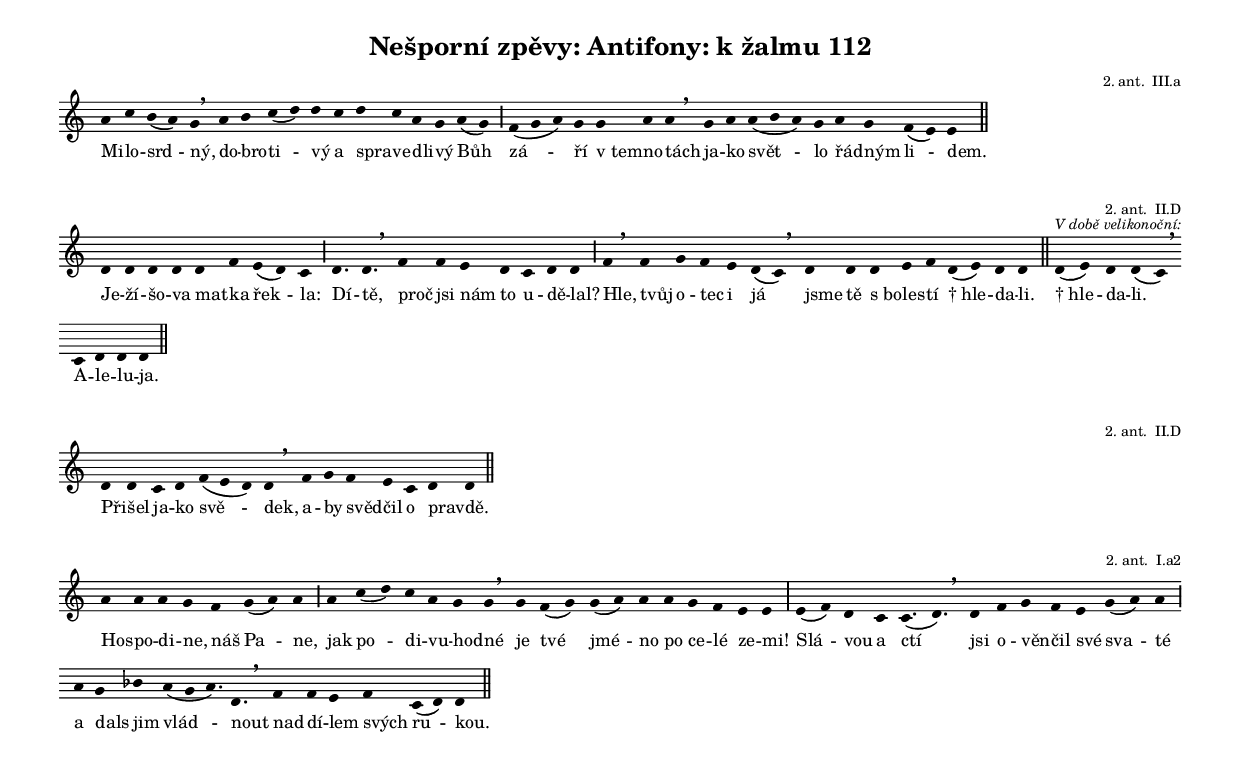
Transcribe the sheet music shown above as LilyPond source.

\version "2.15.37"

\header {
  title = "Nešporní zpěvy: Antifony: k žalmu 112"
}

\include "spolecne_nespory.ly"
\include "../../dilyresponsorii.ly"

\score {
  \relative c'' {
    \choralniRezim
    a4 c b( a) g \barMin a b c( d) d c d c a g a( g) \barMaior
    f( g a) g g a a \barMin g a a( b a) g a g f( e) e \barFinalis
  }
  \addlyrics {
    Mi -- lo -- srd -- ný,
    do -- bro -- ti -- vý
    a spra -- ve -- dli -- vý Bůh
    zá -- ří v_tem -- no -- tách
    ja -- ko svět -- lo řád -- ným li -- dem.
  }
  \header {
    quid = "2. ant."
    modus = "III"
    differentia = "a"
    psalmus = "Žalm 112"
    id = "zjeveni-ant2"
    piece = \markup {\sestavTitulek}
  }
}

\score {
  \relative c' {
    \choralniRezim
    d4 d d d d f e( d) c \barMaior

    d4. d \barMin f4 f e d c d d \barMaior
    f \barMin f g f e d( c) \barMin d d d e f
    d( e) d d \barFinalis

    d(^\markup\rubrVelikAleluja e) d d( c) \barMin c d d d \barFinalis
  }
  \addlyrics {
    Je -- ží -- šo -- va mat -- ka řek -- la:
    Dí -- tě, proč jsi nám to u -- dě -- lal?
    Hle, tvůj o -- tec i já jsme tě s_bo -- les -- tí
    \markup{\Dagger hle} -- da -- li.

    \markup{\Dagger hle} -- da -- li.
    A -- le -- lu -- ja.
  }
  \header {
    quid = "2. ant."
    modus = "II"
    differentia = "D"
    psalmus = "Žalm 112"
    id = "josef-ant2"
    piece = \markup {\sestavTitulek}
  }
}

\score {
  \relative c' {
    \choralniRezim
    d4 d c d f( e d) d \barMin
    f g f e c d d \barFinalis
  }
  \addlyrics {
    Při -- šel ja -- ko svě -- dek,
    a -- by svěd -- čil o prav -- dě.
  }
  \header {
    quid = "2. ant."
    modus = "II"
    differentia = "D"
    psalmus = "Žalm 112"
    id = "krtitel-ant2"
    piece = \markup {\sestavTitulek}
  }
}

\score {
  \relative c'' {
    \choralniRezim
    a4 a a g f g( a) a \barMaior
    a c( d) c a g g \barMin g f( g) g( a) a a g f e e \barMax

    e( f) d c c4.( d) \barMin d4 f g f e g( a) a \barMaior
    a g bes a( g a4.) d, \barMin f4 f e f c( d) d \barFinalis
  }
  \addlyrics {
    Hos -- po -- di -- ne, náš Pa -- ne,
    jak po -- di -- vu -- hod -- né je tvé jmé -- no po ce -- lé ze -- mi!

    Slá -- vou a ctí jsi o -- věn -- čil své sva -- té
    a dals jim vlád -- nout nad dí -- lem svých ru -- kou.
  }
  \header {
    quid = "2. ant."
    modus = "I"
    differentia = "a2"
    psalmus = "Žalm 112"
    id = "cyme-ant2"
    piece = \markup {\sestavTitulek}
  }
}
